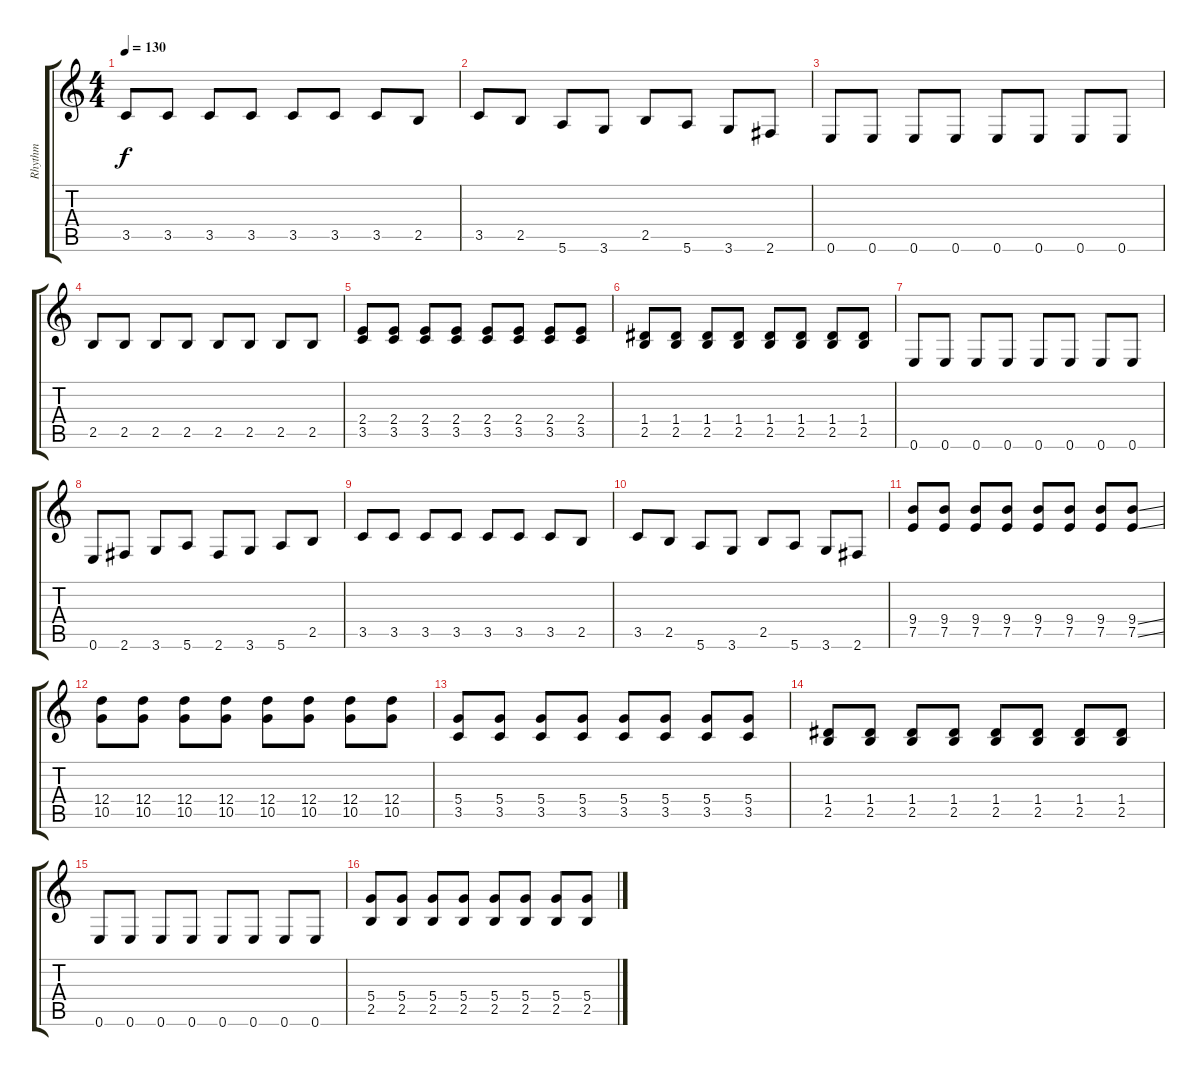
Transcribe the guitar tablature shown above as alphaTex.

\track ("Rhythm" "Rhythm") {instrument distortionguitar}
\staff {score tabs}
\tuning (E4 B3 G3 D3 A2 E2) {hide}
\ts (4 4)
\tempo 130
\clef g2
\ks c
3.5.8{dy f} 3.5.8 3.5.8 3.5.8 3.5.8 3.5.8 3.5.8 2.5.8 |
3.5.8 2.5.8 5.6.8 3.6.8 2.5.8 5.6.8 3.6.8 2.6.8 |
0.6.8 0.6.8 0.6.8 0.6.8 0.6.8 0.6.8 0.6.8 0.6.8 |
2.5.8 2.5.8 2.5.8 2.5.8 2.5.8 2.5.8 2.5.8 2.5.8 |
(2.4 3.5).8 (2.4 3.5).8 (2.4 3.5).8 (2.4 3.5).8 (2.4 3.5).8 (2.4 3.5).8 (2.4 3.5).8 (2.4 3.5).8 |
(1.4 2.5).8 (1.4 2.5).8 (1.4 2.5).8 (1.4 2.5).8 (1.4 2.5).8 (1.4 2.5).8 (1.4 2.5).8 (1.4 2.5).8 |
0.6.8 0.6.8 0.6.8 0.6.8 0.6.8 0.6.8 0.6.8 0.6.8 |
0.6.8 2.6.8 3.6.8 5.6.8 2.6.8 3.6.8 5.6.8 2.5.8 |
3.5.8 3.5.8 3.5.8 3.5.8 3.5.8 3.5.8 3.5.8 2.5.8 |
3.5.8 2.5.8 5.6.8 3.6.8 2.5.8 5.6.8 3.6.8 2.6.8 |
(9.4 7.5).8 (9.4 7.5).8 (9.4 7.5).8 (9.4 7.5).8 (9.4 7.5).8 (9.4 7.5).8 (9.4 7.5).8 (9.4{ss} 7.5{ss}).8 |
(12.4 10.5).8 (12.4 10.5).8 (12.4 10.5).8 (12.4 10.5).8 (12.4 10.5).8 (12.4 10.5).8 (12.4 10.5).8 (12.4 10.5).8 |
(5.4 3.5).8 (5.4 3.5).8 (5.4 3.5).8 (5.4 3.5).8 (5.4 3.5).8 (5.4 3.5).8 (5.4 3.5).8 (5.4 3.5).8 |
(1.4 2.5).8 (1.4 2.5).8 (1.4 2.5).8 (1.4 2.5).8 (1.4 2.5).8 (1.4 2.5).8 (1.4 2.5).8 (1.4 2.5).8 |
0.6.8 0.6.8 0.6.8 0.6.8 0.6.8 0.6.8 0.6.8 0.6.8 |
(5.4 2.5).8 (5.4 2.5).8 (5.4 2.5).8 (5.4 2.5).8 (5.4 2.5).8 (5.4 2.5).8 (5.4 2.5).8 (5.4 2.5).8
